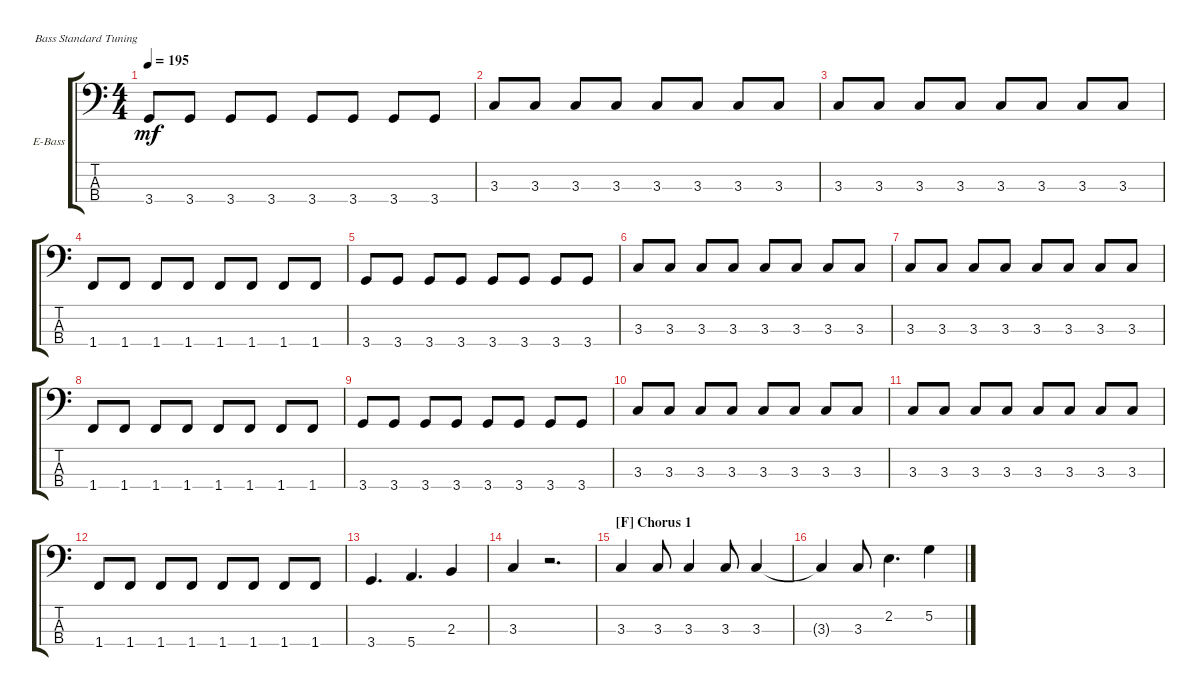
\defaultSystemsLayout 4
\bracketExtendMode groupsimilarinstruments
\firstSystemTrackNameOrientation horizontal
\otherSystemsTrackNameOrientation horizontal
\track ("Electric Bass" "E-Bass") {instrument electricbassfinger}
\staff {score tabs}
\tuning (G2 D2 A1 E1)
\ts (4 4)
\tempo 195
\clef f4
\ks c
3.4.8{dy mf} 3.4.8 3.4.8 3.4.8 3.4.8 3.4.8 3.4.8 3.4.8 |
3.3.8 3.3.8 3.3.8 3.3.8 3.3.8 3.3.8 3.3.8 3.3.8 |
3.3.8 3.3.8 3.3.8 3.3.8 3.3.8 3.3.8 3.3.8 3.3.8 |
1.4.8 1.4.8 1.4.8 1.4.8 1.4.8 1.4.8 1.4.8 1.4.8 |
3.4.8 3.4.8 3.4.8 3.4.8 3.4.8 3.4.8 3.4.8 3.4.8 |
3.3.8 3.3.8 3.3.8 3.3.8 3.3.8 3.3.8 3.3.8 3.3.8 |
3.3.8 3.3.8 3.3.8 3.3.8 3.3.8 3.3.8 3.3.8 3.3.8 |
1.4.8 1.4.8 1.4.8 1.4.8 1.4.8 1.4.8 1.4.8 1.4.8 |
3.4.8 3.4.8 3.4.8 3.4.8 3.4.8 3.4.8 3.4.8 3.4.8 |
3.3.8 3.3.8 3.3.8 3.3.8 3.3.8 3.3.8 3.3.8 3.3.8 |
3.3.8 3.3.8 3.3.8 3.3.8 3.3.8 3.3.8 3.3.8 3.3.8 |
1.4.8 1.4.8 1.4.8 1.4.8 1.4.8 1.4.8 1.4.8 1.4.8 |
3.4.4{d} 5.4.4{d} 2.3.4 |
3.3.4 r.2{d} |
\section ("F" "Chorus 1")
3.3.4 3.3.8 3.3.4 3.3.8 3.3.4 |
3.3{t}.4 3.3.8 2.2.4{d} 5.2.4
